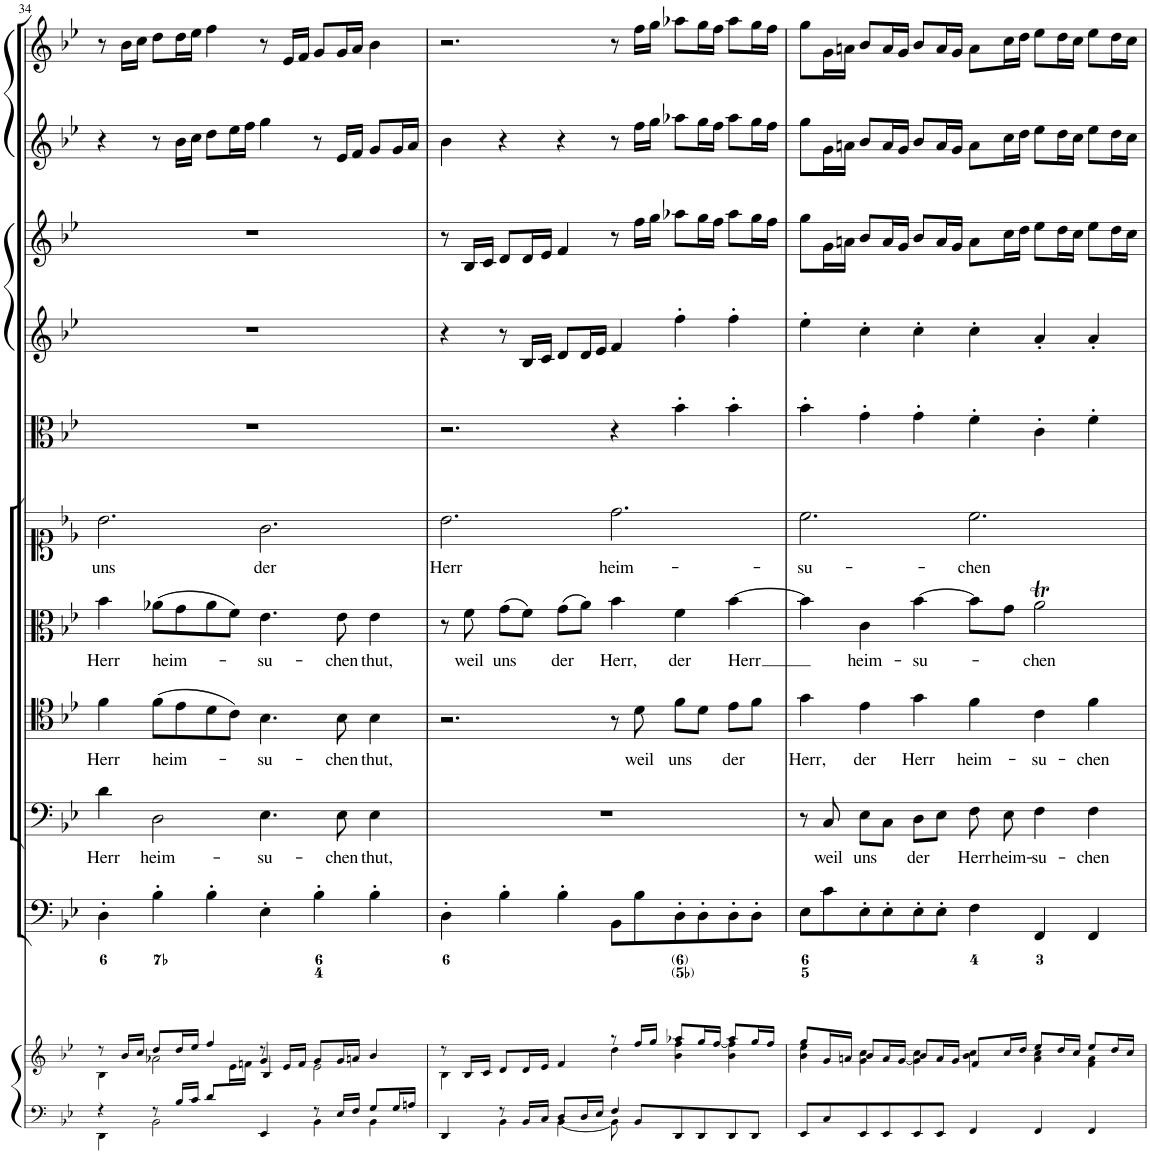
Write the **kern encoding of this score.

**kern	**kern	**kern	**kern	**text	**kern	**text	**kern	**text	**kern	**text	**kern	**kern	**kern	**kern	**kern
*part11	*part11	*part10	*part9	*part9	*part8	*part8	*part7	*part7	*part6	*part6	*part5	*part4	*part3	*part2	*part1
*staff12	*staff11	*staff10	*staff9	*staff9	*staff8	*staff8	*staff7	*staff7	*staff6	*staff6	*staff5	*staff4	*staff3	*staff2	*staff1
*I"Piano reduction	*	*I"Continuo	*I"Basso	*	*I"Tenore	*	*I"Alto	*	*I"Soprano Corno col Soprano	*	*I"Viola	*I"Violino II	*I"Violino I	*I"Oboe II	*I"Oboe I
*I'Pno	*	*	*	*	*	*	*	*	*	*	*I'Vla	*I'Vln	*I'Vln	*I'Ob	*I'Ob
!!LO:PB:g=z
*clefF4	*clefG2	*clefF4	*clefF4	*	*clefC4	*	*clefC3	*	*clefC1	*	*clefC3	*clefG2	*clefG2	*clefG2	*clefG2
*k[b-e-]	*k[b-e-]	*k[b-e-]	*k[b-e-]	*	*k[b-e-]	*	*k[b-e-]	*	*k[b-e-]	*	*k[b-e-]	*k[b-e-]	*k[b-e-]	*k[b-e-]	*k[b-e-]
*M6/4	*M6/4	*M6/4	*M6/4	*	*M6/4	*	*M6/4	*	*M6/4	*	*M6/4	*M6/4	*M6/4	*M6/4	*M6/4
=34	=34	=34	=34	=34	=34	=34	=34	=34	=34	=34	=34	=34	=34	=34	=34
*^	*^	*	*	*	*	*	*	*	*	*	*	*	*	*	*
*	*	*	*^	*	*	*	*	*	*	*	*	*	*	*	*	*	*
!	!	!	!	!	!	!	!LO:LY:b	!	!LO:LY:b	!	!LO:LY:b	!	!LO:LY:b	!	!	!	!	!
4r	4DD\	8r	4B-\	8ryy	4D'\	4d\	Herr	4f\	Herr	4b-\	Herr	2.b-\	uns	1.r	1.r	1.r	4r	8r
*	*	*	*v	*v	*	*	*	*	*	*	*	*	*	*	*	*	*	*
.	.	16b-/LL	.	.	.	.	.	.	.	.	.	.	.	.	.	.	16b-\LL
.	.	16cc/JJ	.	.	.	.	.	.	.	.	.	.	.	.	.	.	16cc\JJ
!	!	!	!	!	!	!LO:LY:b	!	!LO:LY:b	!	!LO:LY:b	!	!	!	!	!	!	!
8r	2BB-\	8dd/L	2a-X\	4B-'\	2D\	heim-	(8f\L	heim-	(8a-X\L	heim-	.	.	.	.	.	8r	8dd\L
16B-/LL	.	16dd/L	.	.	.	.	8e-\	.	8g\	.	.	.	.	.	.	16b-\LL	16dd\L
16c/JJ	.	16ee-/JJ	.	.	.	.	.	.	.	.	.	.	.	.	.	16cc\JJ	16ee-\JJ
8d/L	.	4ff/	.	4B-'\	.	.	8d\	.	8a-\	.	.	.	.	.	.	8dd\L	4ff\
*	*	*	*^	*	*	*	*	*	*	*	*	*	*	*	*	*	*
4.ryy	.	.	.	16e-\L	.	.	.	8c\J)	.	8f\J)	.	.	.	.	.	.	16ee-\L	.
.	.	.	.	16fn\JJ	.	.	.	.	.	.	.	.	.	.	.	.	16ff\JJ	.
!	!	!	!	!	!	!	!LO:LY:b	!	!LO:LY:b	!	!LO:LY:b	!	!LO:LY:b	!	!	!	!	!
.	4EE-/	8r	4B-/	4g/	4E-'\	4.E-\	-su-	4.B-\	-su-	4.e-\	-su-	2.g\	der	.	.	.	4gg\	8r
.	.	16e-/LL	.	.	.	.	.	.	.	.	.	.	.	.	.	.	.	16e-/LL
.	.	16f/JJ	.	.	.	.	.	.	.	.	.	.	.	.	.	.	.	16f/JJ
8r	4BB-\	8g/L	2e-\	2ryy	4B-'\	.	.	.	.	.	.	.	.	.	.	.	8r	8g/L
!	!	!	!	!	!	!	!LO:LY:b	!	!LO:LY:b	!	!LO:LY:b	!	!	!	!	!	!	!
16E-/LL	.	16g/L	.	.	.	8E-\	-chen	8B-\	-chen	8e-\	-chen	.	.	.	.	.	16e-/LL	16g/L
16F/JJ	.	16an/JJ	.	.	.	.	.	.	.	.	.	.	.	.	.	.	16f/JJ	16a/JJ
!	!	!	!	!	!	!	!LO:LY:b	!	!LO:LY:b	!	!LO:LY:b	!	!	!	!	!	!	!
8G/L	4BB-\	4b-/	.	.	4B-'\	4E-\	thut,	4B-\	thut,	4e-\	thut,	.	.	.	.	.	8g/L	4b-\
16G/L	.	.	.	.	.	.	.	.	.	.	.	.	.	.	.	.	16g/L	.
16An/JJ	.	.	.	.	.	.	.	.	.	.	.	.	.	.	.	.	16a/JJ	.
*	*	*	*v	*v	*	*	*	*	*	*	*	*	*	*	*	*	*	*
=35	=35	=35	=35	=35	=35	=35	=35	=35	=35	=35	=35	=35	=35	=35	=35	=35	=35
!	!	!	!	!	!	!	!	!	!	!	!	!LO:LY:b	!	!	!	!	!
4ryy	4DD/	8r	4B-\	4D'\	1.r	.	2.r	.	8r	.	2.b-\	Herr	2.r	4r	8r	4b-\	2.r
!	!	!	!	!	!	!	!	!	!	!LO:LY:b	!	!	!	!	!	!	!
.	.	16B-/LL	.	.	.	.	.	.	8f\	weil	.	.	.	.	16B-/LL	.	.
.	.	16c/JJ	.	.	.	.	.	.	.	.	.	.	.	.	16c/JJ	.	.
!	!	!	!	!	!	!	!	!	!	!LO:LY:b	!	!	!	!	!	!	!
8r	4BB-\	8d/L	2ryy	4B-'\	.	.	.	.	(8g\L	uns	.	.	.	8r	8d/L	4r	.
16BB-/LL	.	16d/L	.	.	.	.	.	.	8f\J)	.	.	.	.	16B-/LL	16d/L	.	.
16C/JJ	.	16e-/JJ	.	.	.	.	.	.	.	.	.	.	.	16c/JJ	16e-/JJ	.	.
!	!	!	!	!	!	!	!	!	!	!LO:LY:b	!	!	!	!	!	!	!
8D/L	[4BB-\	4f/	.	4B-'\	.	.	.	.	(8g\L	der	.	.	.	8d/L	4f/	4r	.
16D/L	.	.	.	.	.	.	.	.	8a\J)	.	.	.	.	16d/L	.	.	.
16E-/JJ	.	.	.	.	.	.	.	.	.	.	.	.	.	16e-/JJ	.	.	.
!	!	!	!	!	!	!	!	!	!	!LO:LY:b	!	!LO:LY:b	!	!	!	!	!
4F/	8BB-\]	8r	4dd\	8BB-\L	.	.	8r	.	4b-\	Herr,	2.dd\	heim-	4r	4f/	8r	8r	8r
!	!	!	!	!	!	!	!	!LO:LY:b	!	!	!	!	!	!	!	!	!
.	8BB-/L	16ff/LL	.	8B-\	.	.	8d\	weil	.	.	.	.	.	.	16ff\LL	16ff\LL	16ff\LL
.	.	16gg/JJ	.	.	.	.	.	.	.	.	.	.	.	.	16gg\JJ	16gg\JJ	16gg\JJ
!	!	!	!	!	!	!	!	!LO:LY:b	!	!LO:LY:b	!	!	!	!	!	!	!
4ryy	8DD/	8aa-X/L	4b-\ 4ff\	8D'\	.	.	8f\L	uns	4f\	der	.	.	4b-'\	4ff'\	8aa-X\L	8aa-X\L	8aa-X\L
.	8DD/	16gg/L	.	8D'\	.	.	8d\J	.	.	.	.	.	.	.	16gg\L	16gg\L	16gg\L
.	.	[<16ff/JJ	.	.	.	.	.	.	.	.	.	.	.	.	16ff\JJ	16ff\JJ	16ff\JJ
!	!	!	!	!	!	!	!	!LO:LY:b	!	!LO:LY:b	!	!	!	!	!	!	!
4ryy	8DD/	8aa-/L	4b-\ 4ff\]	8D'\	.	.	8e-\L	der	[4b-\	Herr	.	.	4b-'\	4ff'\	8aa-\L	8aa-\L	8aa-\L
.	8DD/J	16gg/L	.	8D'\J	.	.	8f\J	.	.	.	.	.	.	.	16gg\L	16gg\L	16gg\L
.	.	16ff/JJ	.	.	.	.	.	.	.	.	.	.	.	.	16ff\JJ	16ff\JJ	16ff\JJ
*v	*v	*	*	*	*	*	*	*	*	*	*	*	*	*	*	*	*
=36	=36	=36	=36	=36	=36	=36	=36	=36	=36	=36	=36	=36	=36	=36	=36	=36
!	!	!	!	!	!	!	!LO:LY:b	!	!	!	!LO:LY:b	!	!	!	!	!
8EE-/L	8gg/L	4b-\ 4ee-\	8E-\L	8r	.	4g\	Herr,	4b-\]	.	2.cc\	-su-	4b-'\	4ee-'\	8gg\L	8gg\L	8gg\L
!	!	!	!	!	!LO:LY:b	!	!	!	!	!	!	!	!	!	!	!
8C/	16g/L	.	8c\	8C/	weil	.	.	.	.	.	.	.	.	16g\L	16g\L	16g\L
.	16an/JJ	.	.	.	.	.	.	.	.	.	.	.	.	16an\JJ	16an\JJ	16an\JJ
!	!	!	!	!	!LO:LY:b	!	!LO:LY:b	!	!LO:LY:b	!	!	!	!	!	!	!
8EE-/	8b-/L	4g\ 4cc\	8E-'\	8E-\L	uns	4e-\	der	4c\	heim-	.	.	4g'\	4cc'\	8b-/L	8b-/L	8b-/L
8EE-/	16a/L	.	8E-'\	8C\J	.	.	.	.	.	.	.	.	.	16a/L	16a/L	16a/L
.	[<16g/JJ	.	.	.	.	.	.	.	.	.	.	.	.	16g/JJ	16g/JJ	16g/JJ
!	!	!	!	!	!LO:LY:b	!	!LO:LY:b	!	!LO:LY:b	!	!	!	!	!	!	!
8EE-/	8b-/L	4g\] 4cc\	8E-'\	8D\L	der	4g\	Herr	[4b-\	-su-	.	.	4g'\	4cc'\	8b-/L	8b-/L	8b-/L
8EE-/J	16a/L	.	8E-'\J	8E-\J	.	.	.	.	.	.	.	.	.	16a/L	16a/L	16a/L
.	16g/JJ	.	.	.	.	.	.	.	.	.	.	.	.	16g/JJ	16g/JJ	16g/JJ
!	!	!	!	!	!LO:LY:b	!	!LO:LY:b	!	!	!	!LO:LY:b	!	!	!	!	!
4FF/	8f/L	4b-\ 4cc\	4F\	8F\	Herr	4f\	heim-	8b-\L]	.	2.cc\	-chen	4f'\	4cc'\	8a\L	8a\L	8a\L
!	!	!	!	!	!LO:LY:b	!	!	!	!	!	!	!	!	!	!	!
.	16cc/L	.	.	8E-\	heim-	.	.	8g\J	.	.	.	.	.	16cc\L	16cc\L	16cc\L
.	16dd/JJ	.	.	.	.	.	.	.	.	.	.	.	.	16dd\JJ	16dd\JJ	16dd\JJ
!	!	!	!	!	!LO:LY:b	!	!LO:LY:b	!	!LO:LY:b	!	!	!	!	!	!	!
4FF/	8ee-/L	4a\ 4cc\	4FF/	4F\	-su-	4c\	-su-	2at\	-chen	.	.	4c'\	4a'/	8ee-\L	8ee-\L	8ee-\L
.	16dd/L	.	.	.	.	.	.	.	.	.	.	.	.	16dd\L	16dd\L	16dd\L
.	16cc/JJ	.	.	.	.	.	.	.	.	.	.	.	.	16cc\JJ	16cc\JJ	16cc\JJ
!	!	!	!	!	!LO:LY:b	!	!LO:LY:b	!	!	!	!	!	!	!	!	!
4FF/	8ee-/L	4f\ 4a\	4FF/	4F\	-chen	4f\	-chen	.	.	.	.	4f'\	4a'/	8ee-\L	8ee-\L	8ee-\L
.	16dd/L	.	.	.	.	.	.	.	.	.	.	.	.	16dd\L	16dd\L	16dd\L
.	16cc/JJ	.	.	.	.	.	.	.	.	.	.	.	.	16cc\JJ	16cc\JJ	16cc\JJ
*	*v	*v	*	*	*	*	*	*	*	*	*	*	*	*	*	*
=	=	=	=	=	=	=	=	=	=	=	=	=	=	=	=
*-	*-	*-	*-	*-	*-	*-	*-	*-	*-	*-	*-	*-	*-	*-	*-
